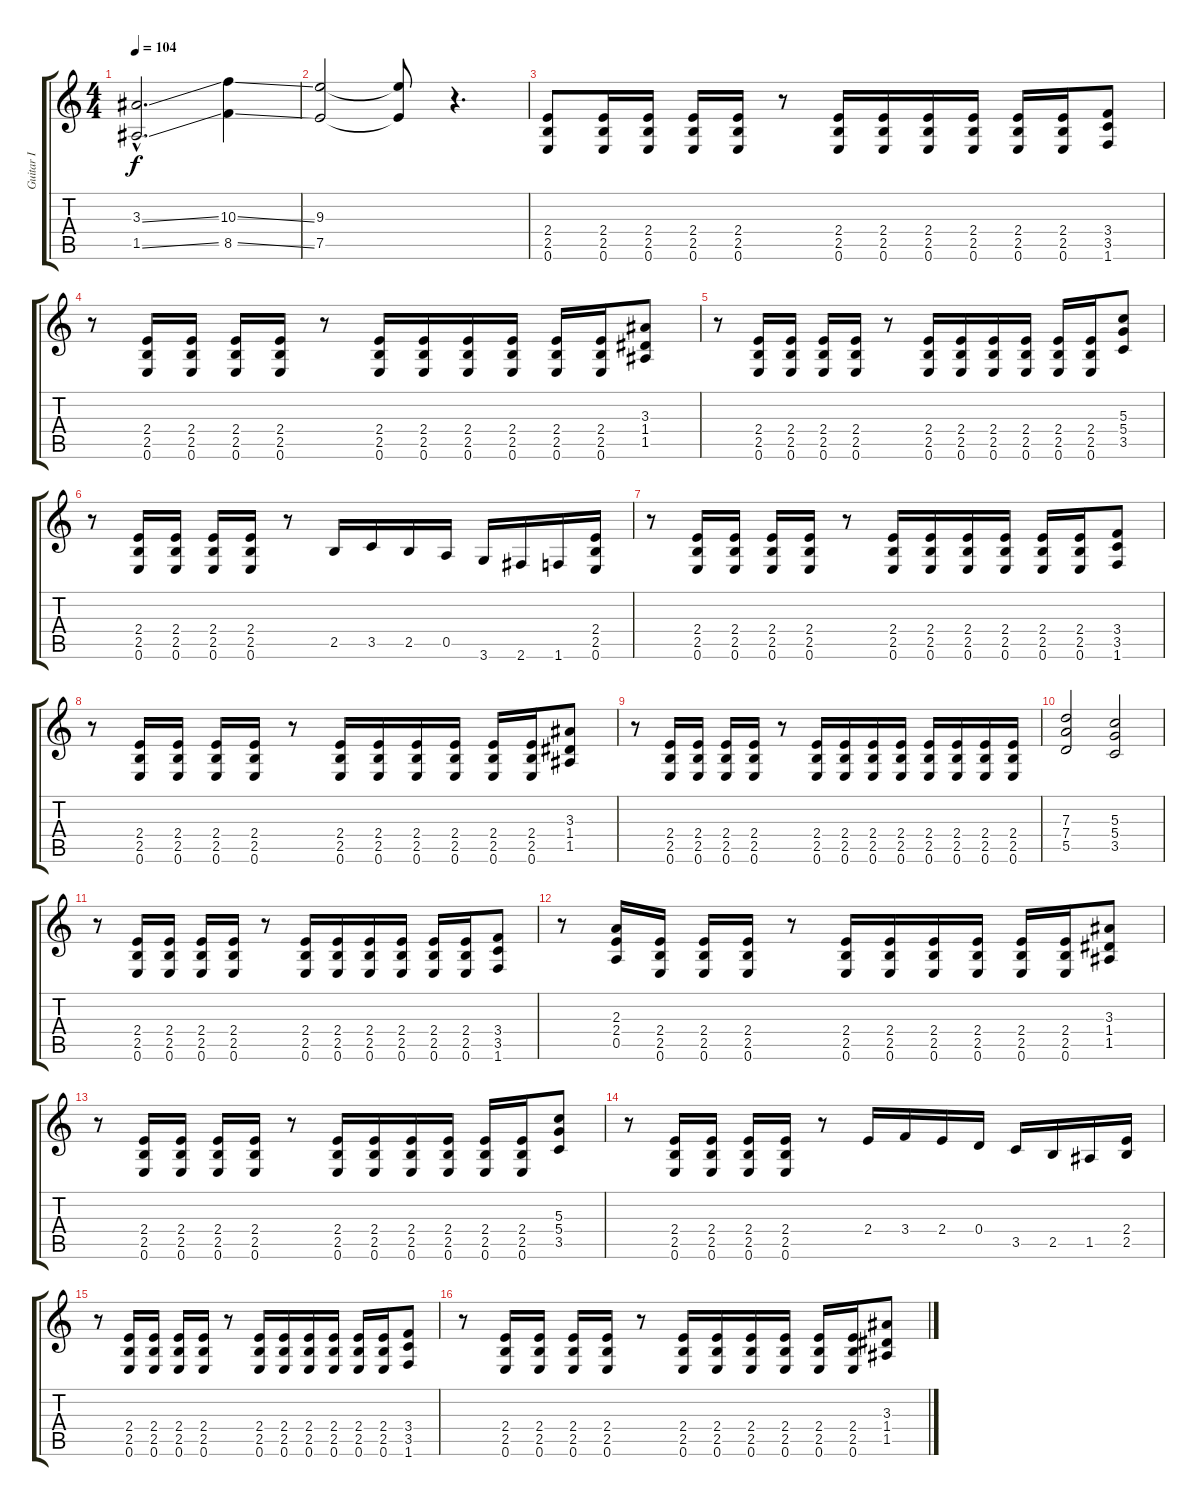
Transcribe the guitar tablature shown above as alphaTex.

\track ("Guitar I" "Guitar I") {instrument overdrivenguitar}
\staff {score tabs}
\tuning (E4 B3 G3 D3 A2 E2) {hide}
\ts (4 4)
\tempo 104
\clef g2
\ks c
(3.3{ss hac} 1.5{ss hac}).2{d dy f} (10.3{ss} 8.5{ss}).4 |
(9.3 7.5).2 (9.3{t} 7.5{t}).8 r.4{d} |
(2.4 2.5 0.6).8 (2.4 2.5 0.6).16 (2.4 2.5 0.6).16 (2.4 2.5 0.6).16 (2.4 2.5 0.6).16 r.8 (2.4 2.5 0.6).16 (2.4 2.5 0.6).16 (2.4 2.5 0.6).16 (2.4 2.5 0.6).16 (2.4 2.5 0.6).16 (2.4 2.5 0.6).16 (3.4 3.5 1.6).8 |
r.8 (2.4 2.5 0.6).16 (2.4 2.5 0.6).16 (2.4 2.5 0.6).16 (2.4 2.5 0.6).16 r.8 (2.4 2.5 0.6).16 (2.4 2.5 0.6).16 (2.4 2.5 0.6).16 (2.4 2.5 0.6).16 (2.4 2.5 0.6).16 (2.4 2.5 0.6).16 (3.3 1.4 1.5).8 |
r.8 (2.4 2.5 0.6).16 (2.4 2.5 0.6).16 (2.4 2.5 0.6).16 (2.4 2.5 0.6).16 r.8 (2.4 2.5 0.6).16 (2.4 2.5 0.6).16 (2.4 2.5 0.6).16 (2.4 2.5 0.6).16 (2.4 2.5 0.6).16 (2.4 2.5 0.6).16 (5.3 5.4 3.5).8 |
r.8 (2.4 2.5 0.6).16 (2.4 2.5 0.6).16 (2.4 2.5 0.6).16 (2.4 2.5 0.6).16 r.8 2.5.16 3.5.16 2.5.16 0.5.16 3.6.16 2.6.16 1.6.16 (2.4 2.5 0.6).16 |
r.8 (2.4 2.5 0.6).16 (2.4 2.5 0.6).16 (2.4 2.5 0.6).16 (2.4 2.5 0.6).16 r.8 (2.4 2.5 0.6).16 (2.4 2.5 0.6).16 (2.4 2.5 0.6).16 (2.4 2.5 0.6).16 (2.4 2.5 0.6).16 (2.4 2.5 0.6).16 (3.4 3.5 1.6).8 |
r.8 (2.4 2.5 0.6).16 (2.4 2.5 0.6).16 (2.4 2.5 0.6).16 (2.4 2.5 0.6).16 r.8 (2.4 2.5 0.6).16 (2.4 2.5 0.6).16 (2.4 2.5 0.6).16 (2.4 2.5 0.6).16 (2.4 2.5 0.6).16 (2.4 2.5 0.6).16 (3.3 1.4 1.5).8 |
r.8 (2.4 2.5 0.6).16 (2.4 2.5 0.6).16 (2.4 2.5 0.6).16 (2.4 2.5 0.6).16 r.8 (2.4 2.5 0.6).16 (2.4 2.5 0.6).16 (2.4 2.5 0.6).16 (2.4 2.5 0.6).16 (2.4 2.5 0.6).16 (2.4 2.5 0.6).16 (2.4 2.5 0.6).16 (2.4 2.5 0.6).16 |
(7.3 7.4 5.5).2 (5.3 5.4 3.5).2 |
r.8 (2.4 2.5 0.6).16 (2.4 2.5 0.6).16 (2.4 2.5 0.6).16 (2.4 2.5 0.6).16 r.8 (2.4 2.5 0.6).16 (2.4 2.5 0.6).16 (2.4 2.5 0.6).16 (2.4 2.5 0.6).16 (2.4 2.5 0.6).16 (2.4 2.5 0.6).16 (3.4 3.5 1.6).8 |
r.8 (2.3 2.4 0.5).16 (2.4 2.5 0.6).16 (2.4 2.5 0.6).16 (2.4 2.5 0.6).16 r.8 (2.4 2.5 0.6).16 (2.4 2.5 0.6).16 (2.4 2.5 0.6).16 (2.4 2.5 0.6).16 (2.4 2.5 0.6).16 (2.4 2.5 0.6).16 (3.3 1.4 1.5).8 |
r.8 (2.4 2.5 0.6).16 (2.4 2.5 0.6).16 (2.4 2.5 0.6).16 (2.4 2.5 0.6).16 r.8 (2.4 2.5 0.6).16 (2.4 2.5 0.6).16 (2.4 2.5 0.6).16 (2.4 2.5 0.6).16 (2.4 2.5 0.6).16 (2.4 2.5 0.6).16 (5.3 5.4 3.5).8 |
r.8 (2.4 2.5 0.6).16 (2.4 2.5 0.6).16 (2.4 2.5 0.6).16 (2.4 2.5 0.6).16 r.8 2.4.16 3.4.16 2.4.16 0.4.16 3.5.16 2.5.16 1.5.16 (2.4 2.5).16 |
r.8 (2.4 2.5 0.6).16 (2.4 2.5 0.6).16 (2.4 2.5 0.6).16 (2.4 2.5 0.6).16 r.8 (2.4 2.5 0.6).16 (2.4 2.5 0.6).16 (2.4 2.5 0.6).16 (2.4 2.5 0.6).16 (2.4 2.5 0.6).16 (2.4 2.5 0.6).16 (3.4 3.5 1.6).8 |
r.8 (2.4 2.5 0.6).16 (2.4 2.5 0.6).16 (2.4 2.5 0.6).16 (2.4 2.5 0.6).16 r.8 (2.4 2.5 0.6).16 (2.4 2.5 0.6).16 (2.4 2.5 0.6).16 (2.4 2.5 0.6).16 (2.4 2.5 0.6).16 (2.4 2.5 0.6).16 (3.3 1.4 1.5).8
